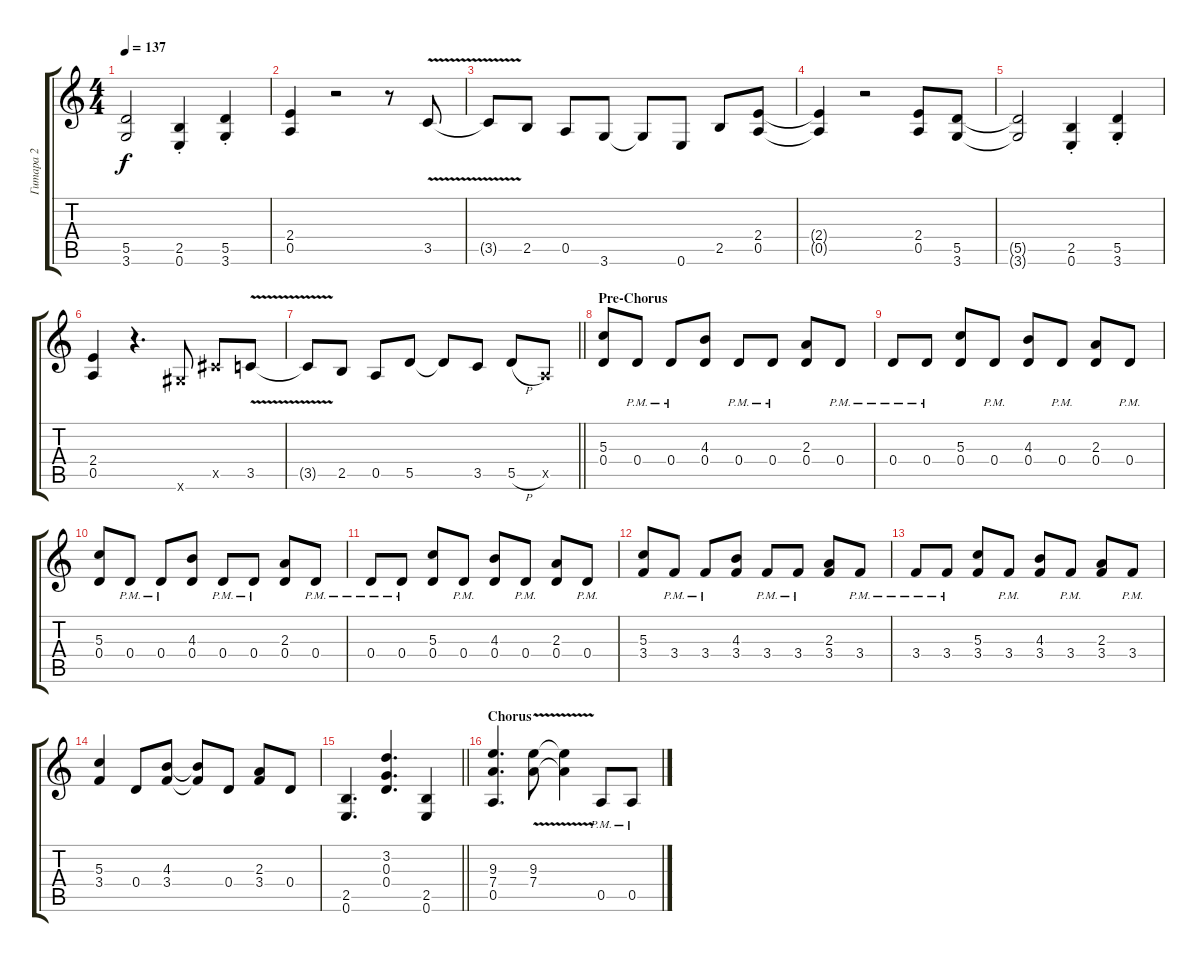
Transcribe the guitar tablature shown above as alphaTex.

\track ("Гитара 2" "Гитара 2") {instrument distortionguitar}
\staff {score tabs}
\tuning (E4 B3 G3 D3 A2 E2) {hide}
\ts (4 4)
\tempo 137
\clef g2
\ks aminor
(5.5{t} 3.6{t}).2{dy f} (2.5{st} 0.6{st}).4 (5.5{st} 3.6{st}).4 |
(2.4 0.5).4 r.2 r.8 3.5{v}.8 |
3.5{t}.8 2.5.8 0.5.8 3.6.8 3.6{t}.8 0.6.8 2.5.8 (2.4 0.5).8 |
(2.4{t} 0.5{t}).4 r.2 (2.4 0.5).8 (5.5 3.6).8 |
(5.5{t} 3.6{t}).2 (2.5{st} 0.6{st}).4 (5.5{st} 3.6{st}).4 |
(2.4 0.5).4 r.4{d} 4.6{x}.8 4.5{x}.8 3.5{v}.8 |
\barLineRight lightlight
3.5{t}.8 2.5.8 0.5.8 5.5.8 5.5{t}.8 3.5.8 5.5{h}.8 0.5{x}.8 |
\section ("" "Pre-Chorus")
(5.3 0.4).8 0.4{pm}.8 0.4{pm}.8 (4.3 0.4).8 0.4{pm}.8 0.4{pm}.8 (2.3 0.4).8 0.4{pm}.8 |
0.4{pm}.8 0.4{pm}.8 (5.3 0.4).8 0.4{pm}.8 (4.3 0.4).8 0.4{pm}.8 (2.3 0.4).8 0.4{pm}.8 |
(5.3 0.4).8 0.4{pm}.8 0.4{pm}.8 (4.3 0.4).8 0.4{pm}.8 0.4{pm}.8 (2.3 0.4).8 0.4{pm}.8 |
0.4{pm}.8 0.4{pm}.8 (5.3 0.4).8 0.4{pm}.8 (4.3 0.4).8 0.4{pm}.8 (2.3 0.4).8 0.4{pm}.8 |
(5.3 3.4).8 3.4{pm}.8 3.4{pm}.8 (4.3 3.4).8 3.4{pm}.8 3.4{pm}.8 (2.3 3.4).8 3.4{pm}.8 |
3.4{pm}.8 3.4{pm}.8 (5.3 3.4).8 3.4{pm}.8 (4.3 3.4).8 3.4{pm}.8 (2.3 3.4).8 3.4{pm}.8 |
(5.3 3.4).4 0.4.8 (4.3 3.4).8 (4.3{t} 3.4{t}).8 0.4.8 (2.3 3.4).8 0.4.8 |
\barLineRight lightlight
(2.5 0.6).4{d} (3.2 0.3 0.4).4{d} (2.5 0.6).4 |
\section ("" "Chorus")
(9.3 7.4 0.5).4{d} (9.3{v} 7.4).8 (9.3{t} 7.4{t}).4 0.5{pm}.8 0.5{pm}.8
